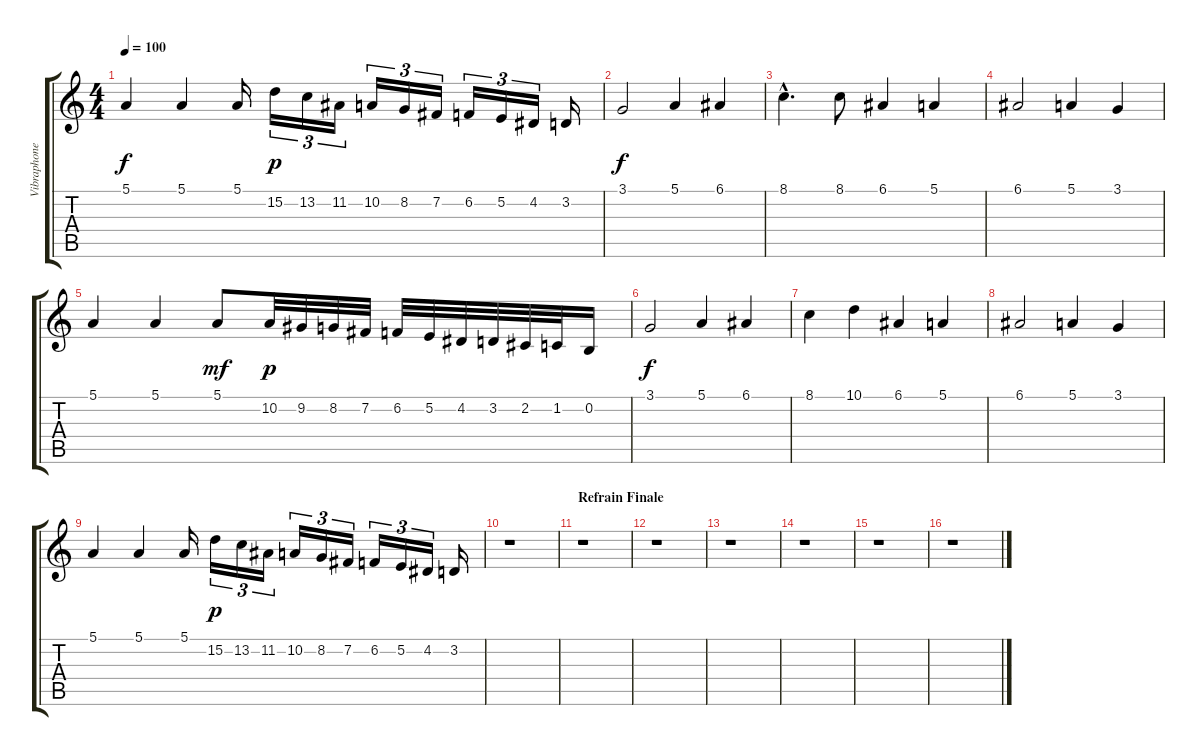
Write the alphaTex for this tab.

\track ("Vibraphone" "Vibraphone") {instrument vibraphone}
\staff {score tabs}
\tuning (E4 B3 G3 D3 A2 E2) {hide}
\ts (4 4)
\tempo 100
\clef g2
\ks c
5.1.4{dy f} 5.1.4 5.1.16 15.2.16{tu (3 2) dy p} 13.2.16{tu (3 2)} 11.2.16{tu (3 2)} 10.2.16{tu (3 2)} 8.2.16{tu (3 2)} 7.2.16{tu (3 2)} 6.2.16{tu (3 2)} 5.2.16{tu (3 2)} 4.2.16{tu (3 2)} 3.2.16 |
3.1.2{dy f} 5.1.4 6.1.4 |
8.1{hac}.4{d} 8.1.8 6.1.4 5.1.4 |
6.1.2 5.1.4 3.1.4 |
5.1.4 5.1.4 5.1.8{dy mf} 10.2.32{dy p} 9.2.32 8.2.32 7.2.32 6.2.32 5.2.32 4.2.32 3.2.32 2.2.32 1.2.32 0.2.16 |
3.1.2{dy f} 5.1.4 6.1.4 |
8.1.4 10.1.4 6.1.4 5.1.4 |
6.1.2 5.1.4 3.1.4 |
5.1.4 5.1.4 5.1.16 15.2.16{tu (3 2) dy p} 13.2.16{tu (3 2)} 11.2.16{tu (3 2)} 10.2.16{tu (3 2)} 8.2.16{tu (3 2)} 7.2.16{tu (3 2)} 6.2.16{tu (3 2)} 5.2.16{tu (3 2)} 4.2.16{tu (3 2)} 3.2.16 |
r.1 |
\section ("" "Refrain Finale")
r.1 |
r.1 |
r.1 |
r.1 |
r.1 |
r.1
